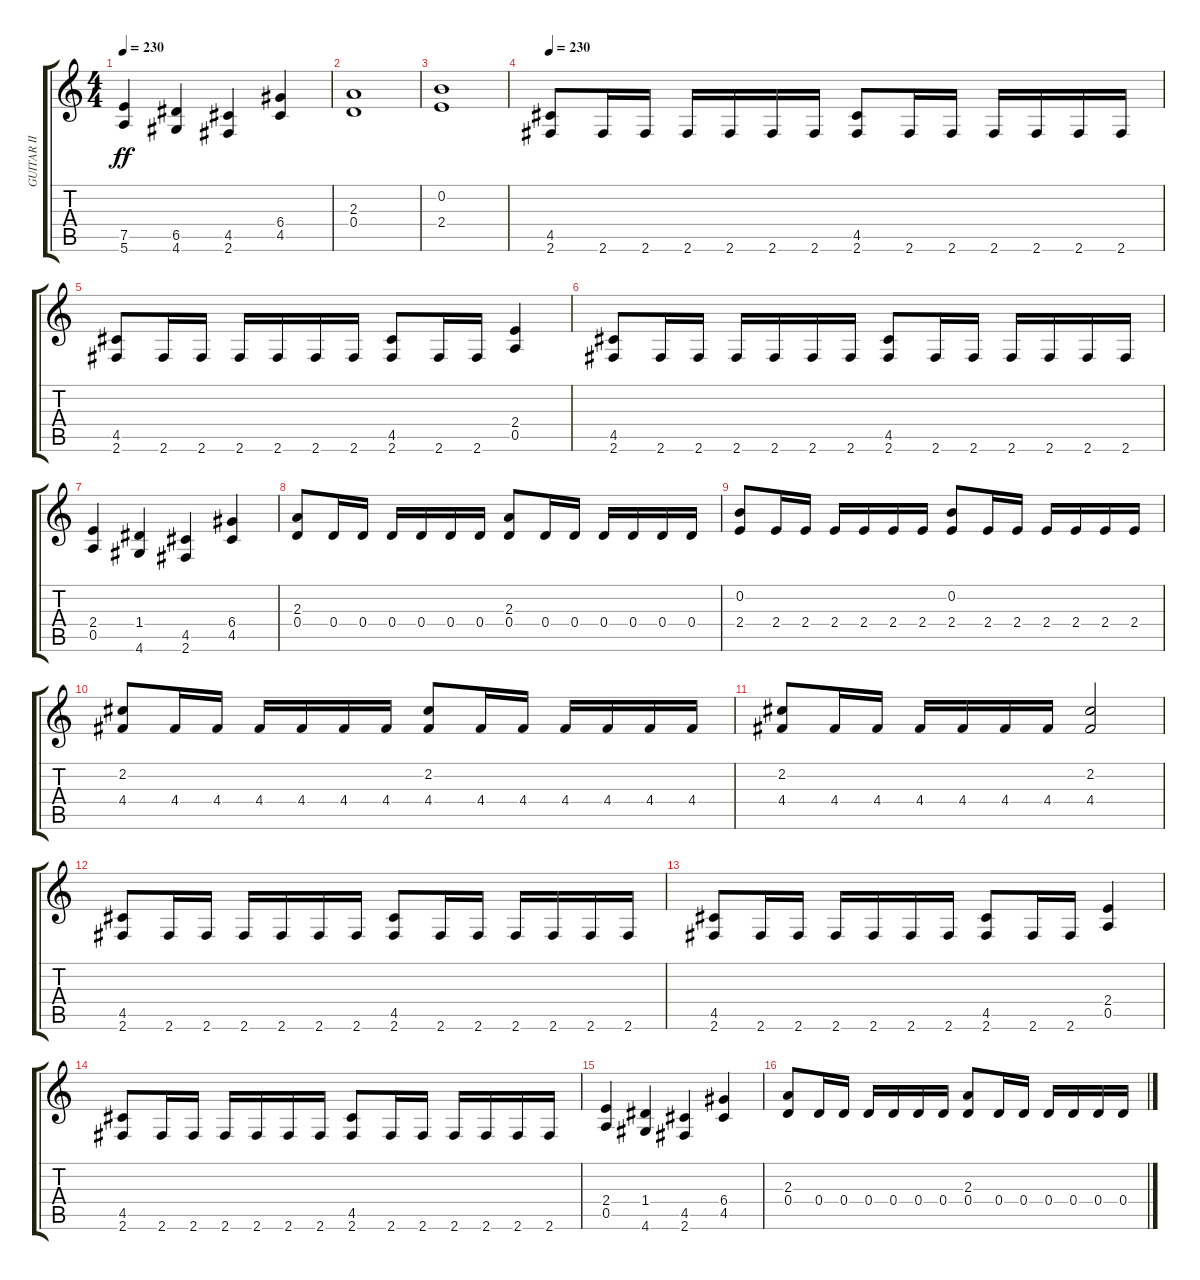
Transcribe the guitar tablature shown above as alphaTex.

\track ("GUITAR II" "GUITAR II") {instrument distortionguitar}
\staff {score tabs}
\tuning (E4 B3 G3 D3 A2 E2) {hide}
\ts (4 4)
\tempo 230
\tempo 215
\tempo 230
\clef g2
\ks c
(7.5 5.6).4{dy ff instrument distortionguitar} (6.5 4.6).4 (4.5 2.6).4 (6.4 4.5).4 |
(2.3 0.4).1 |
(0.2 2.4).1 |
\tempo 230
(4.5 2.6).8 2.6.16 2.6.16 2.6.16 2.6.16 2.6.16 2.6.16 (4.5 2.6).8 2.6.16 2.6.16 2.6.16 2.6.16 2.6.16 2.6.16 |
(4.5 2.6).8 2.6.16 2.6.16 2.6.16 2.6.16 2.6.16 2.6.16 (4.5 2.6).8 2.6.16 2.6.16 (2.4 0.5).4 |
(4.5 2.6).8 2.6.16 2.6.16 2.6.16 2.6.16 2.6.16 2.6.16 (4.5 2.6).8 2.6.16 2.6.16 2.6.16 2.6.16 2.6.16 2.6.16 |
(2.4 0.5).4 (1.4 4.6).4 (4.5 2.6).4 (6.4 4.5).4 |
(2.3 0.4).8 0.4.16 0.4.16 0.4.16 0.4.16 0.4.16 0.4.16 (2.3 0.4).8 0.4.16 0.4.16 0.4.16 0.4.16 0.4.16 0.4.16 |
(0.2 2.4).8 2.4.16 2.4.16 2.4.16 2.4.16 2.4.16 2.4.16 (0.2 2.4).8 2.4.16 2.4.16 2.4.16 2.4.16 2.4.16 2.4.16 |
(2.2 4.4).8 4.4.16 4.4.16 4.4.16 4.4.16 4.4.16 4.4.16 (2.2 4.4).8 4.4.16 4.4.16 4.4.16 4.4.16 4.4.16 4.4.16 |
(2.2 4.4).8 4.4.16 4.4.16 4.4.16 4.4.16 4.4.16 4.4.16 (2.2 4.4).2 |
(4.5 2.6).8 2.6.16 2.6.16 2.6.16 2.6.16 2.6.16 2.6.16 (4.5 2.6).8 2.6.16 2.6.16 2.6.16 2.6.16 2.6.16 2.6.16 |
(4.5 2.6).8 2.6.16 2.6.16 2.6.16 2.6.16 2.6.16 2.6.16 (4.5 2.6).8 2.6.16 2.6.16 (2.4 0.5).4 |
(4.5 2.6).8 2.6.16 2.6.16 2.6.16 2.6.16 2.6.16 2.6.16 (4.5 2.6).8 2.6.16 2.6.16 2.6.16 2.6.16 2.6.16 2.6.16 |
(2.4 0.5).4 (1.4 4.6).4 (4.5 2.6).4 (6.4 4.5).4 |
(2.3 0.4).8 0.4.16 0.4.16 0.4.16 0.4.16 0.4.16 0.4.16 (2.3 0.4).8 0.4.16 0.4.16 0.4.16 0.4.16 0.4.16 0.4.16
